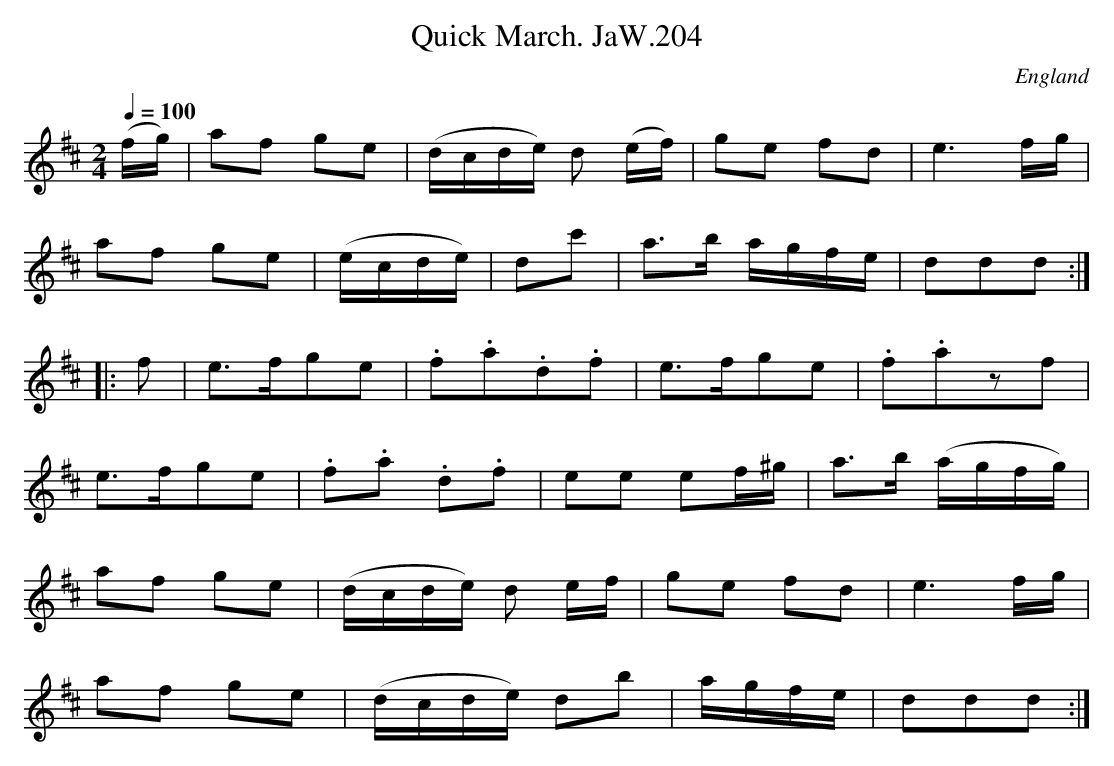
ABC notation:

X:1
T:Quick March. JaW.204
M:2/4
L:1/8
Q:1/4=100
O:England
K:D major
(f/g/)|af ge|(d/c/d/e/) d (e/f/)|ge fd|e3f/g/|!
af ge|(e/c/d/e/)|dc'|a>b a/g/f/e/|ddd:|!
|:f|e>fge|.f.a.d.f|e>fge|.f.azf|!
e>fge|.f.a .d.f|ee ef/^g/|a>b (a/g/f/g/)|!
af ge|(d/c/d/e/) d e/f/|ge fd|e3f/g/|!
af ge|(d/c/d/e/) db|a/g/f/e/|ddd:|
